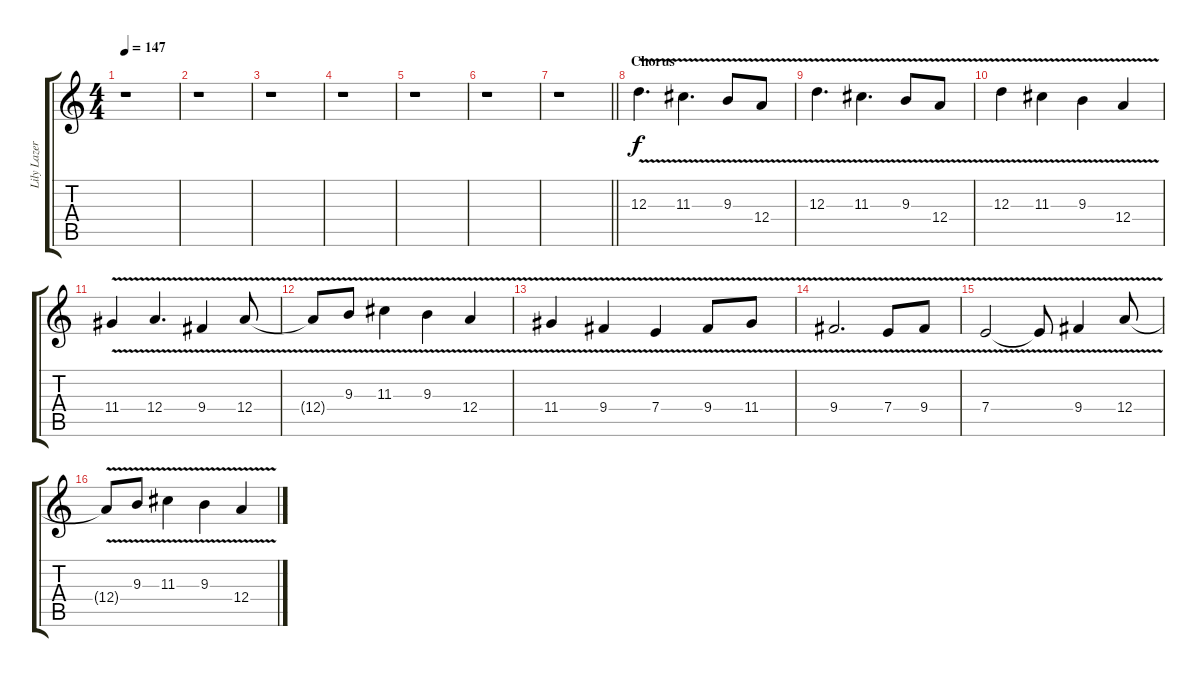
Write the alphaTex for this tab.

\track ("Lily Lazer (Guitar)" "Lily Lazer") {instrument distortionguitar}
\staff {score tabs}
\tuning (B3 Gb3 D3 A2 E2 B1) {hide}
\ts (4 4)
\tempo 147
\clef g2
\ks c
r.1{dy f} |
r.1 |
r.1 |
r.1 |
r.1 |
r.1 |
\barLineRight lightlight
r.1 |
\section ("" "Chorus")
12.3{v}.4{d} 11.3{v}.4{d} 9.3{v}.8 12.4{v}.8 |
12.3{v}.4{d} 11.3{v}.4{d} 9.3{v}.8 12.4{v}.8 |
12.3{v}.4 11.3{v}.4 9.3{v}.4 12.4{v}.4 |
11.4{v}.4 12.4{v}.4{d} 9.4{v}.4 12.4{v}.8 |
12.4{t}.8 9.3{v}.8 11.3{v}.4 9.3{v}.4 12.4{v}.4 |
11.4{v}.4 9.4{v}.4 7.4{v}.4 9.4{v}.8 11.4{v}.8 |
9.4{v}.2{d} 7.4{v}.8 9.4{v}.8 |
7.4{v}.2 7.4{t}.8 9.4{v}.4 12.4{v}.8 |
12.4{t}.8 9.3{v}.8 11.3{v}.4 9.3{v}.4 12.4{v}.4
